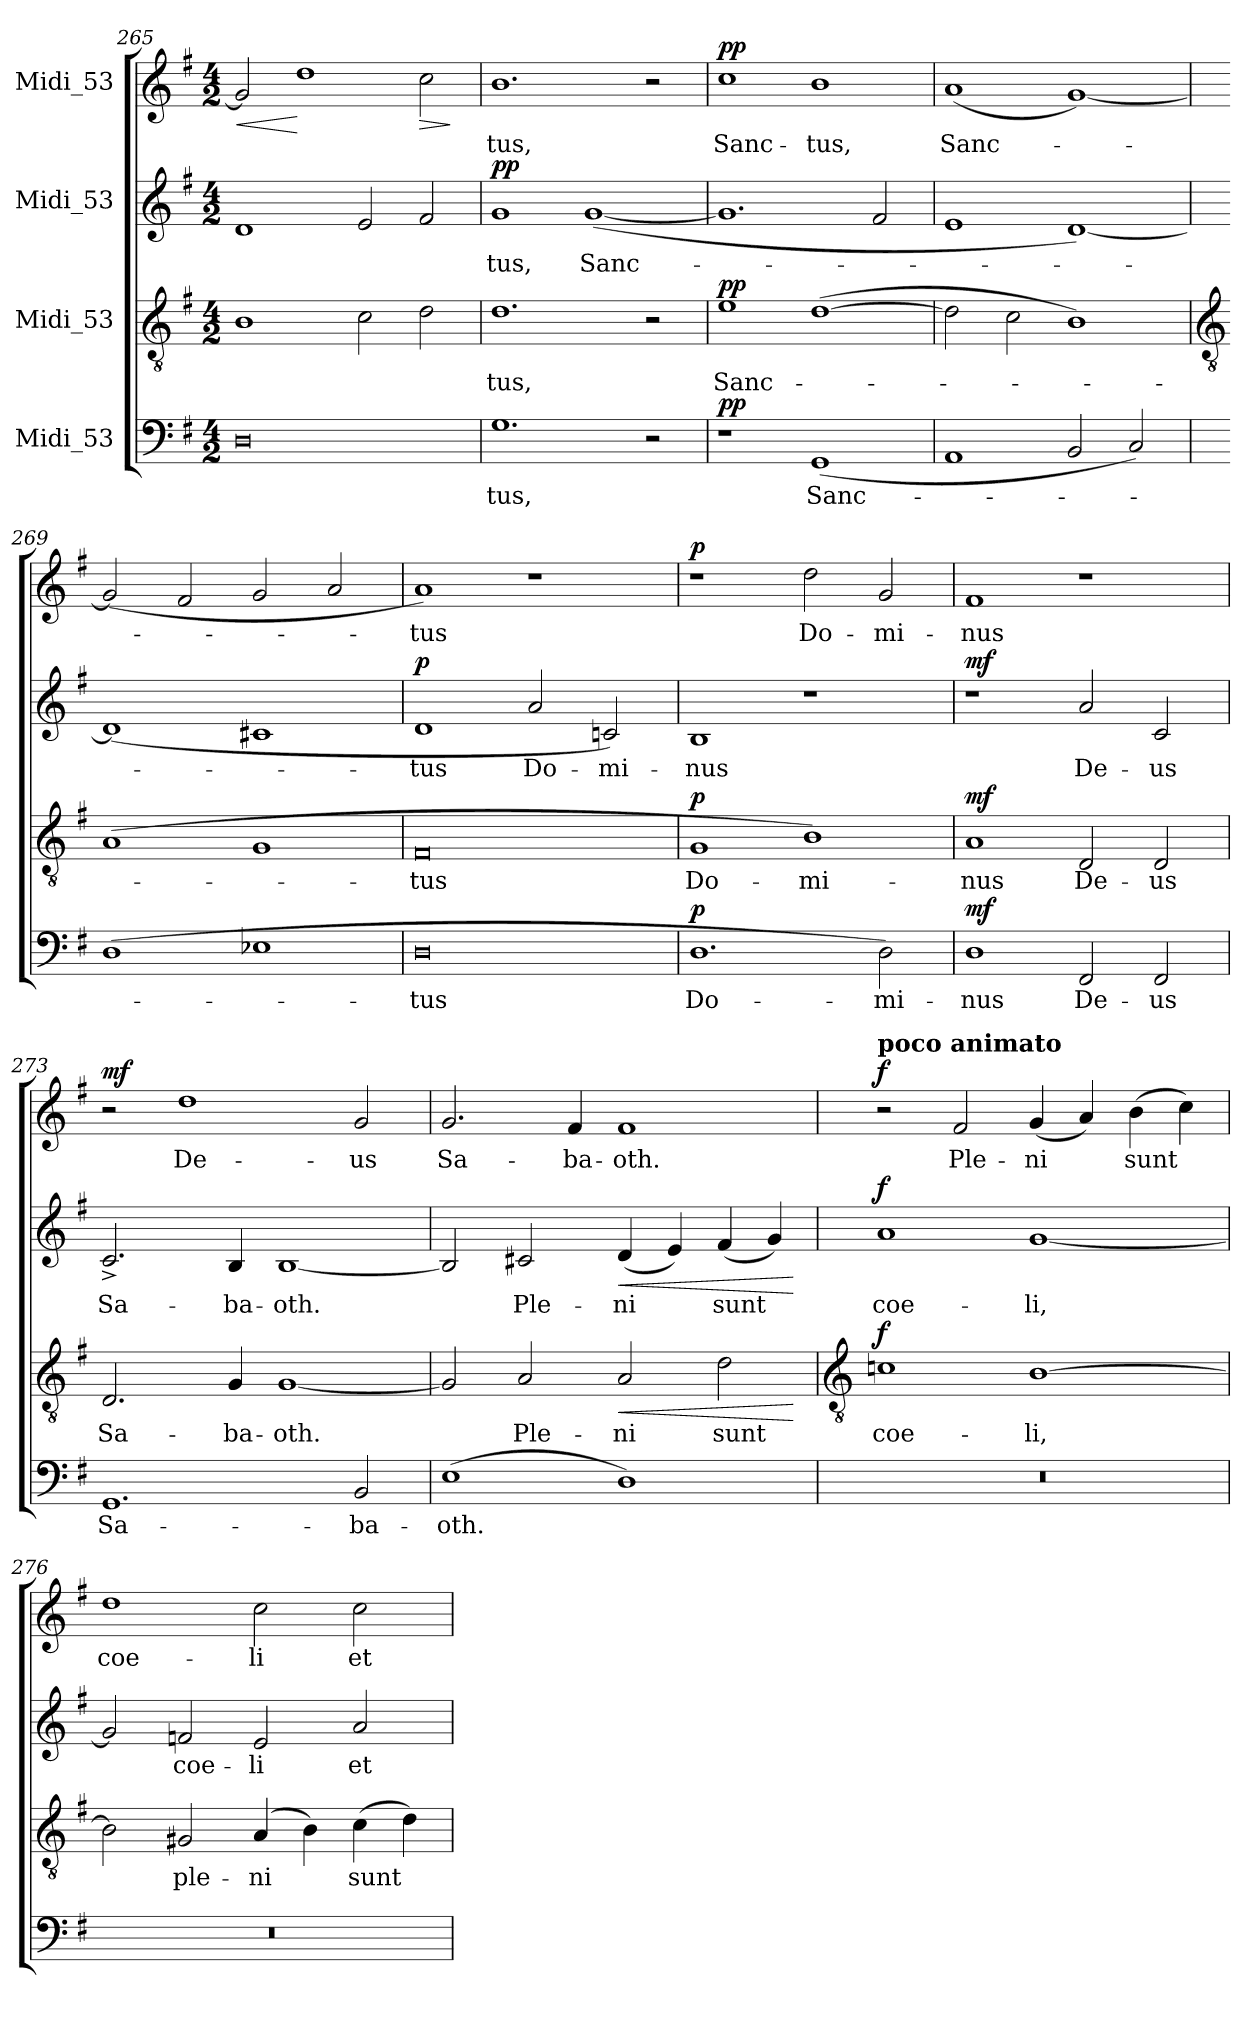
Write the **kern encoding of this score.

**kern	**text	**dynam	**kern	**text	**dynam	**kern	**text	**dynam	**kern	**text	**dynam
*part4	*part4	*part4	*part3	*part3	*part3	*part2	*part2	*part2	*part1	*part1	*part1
*staff4	*staff4	*staff4	*staff3	*staff3	*staff3	*staff2	*staff2	*staff2	*staff1	*staff1	*staff1
*I"Midi_53	*	*	*I"Midi_53	*	*	*I"Midi_53	*	*	*I"Midi_53	*	*
*clefF4	*	*	*clefGv2	*	*	*clefG2	*	*	*clefG2	*	*
*k[f#]	*	*	*k[f#]	*	*	*k[f#]	*	*	*k[f#]	*	*
*G:	*	*	*G:	*	*	*G:	*	*	*G:	*	*
*M4/2	*	*	*M4/2	*	*	*M4/2	*	*	*M4/2	*	*
=265	=265	=265	=265	=265	=265	=265	=265	=265	=265	=265	=265
!	!	!	!	!	!	!	!	!	!	!	!LO:HP:b
0D	.	.	1B	.	.	1d	.	.	2g/]	.	<
.	.	.	.	.	.	.	.	.	1dd	.	[
.	.	.	2c\	.	.	2e/	.	.	.	.	.
!	!	!	!	!	!	!	!	!	!	!	!LO:HP:b
.	.	.	2d\	.	.	2f#/	.	.	2cc\	.	>
.	.	.	.	.	.	.	.	.	.	.	]
=266	=266	=266	=266	=266	=266	=266	=266	=266	=266	=266	=266
!	!LO:LY:b	!	!	!LO:LY:b	!	!	!LO:LY:b	!LO:DY:a	!	!LO:LY:b	!
1.G	-tus,	.	1.d	-tus,	.	1g	-tus,	pp	1.b	-tus,	.
!	!	!	!	!	!	!	!LO:LY:b	!	!	!	!
.	.	.	.	.	.	(<[1g	Sanc-	.	.	.	.
2r	.	.	2r	.	.	.	.	.	2r	.	.
=267	=267	=267	=267	=267	=267	=267	=267	=267	=267	=267	=267
!	!	!LO:DY:a	!	!LO:LY:b	!LO:DY:a	!	!	!	!	!LO:LY:b	!LO:DY:a
1r	.	pp	1e	Sanc-	pp	1.g]	.	.	1cc	Sanc-	pp
!	!LO:LY:b	!	!	!	!	!	!	!	!	!LO:LY:b	!
(<1GG	Sanc-	.	(>[1d	.	.	.	.	.	1b	-tus,	.
.	.	.	.	.	.	2f#/	.	.	.	.	.
=268	=268	=268	=268	=268	=268	=268	=268	=268	=268	=268	=268
!	!	!	!	!	!	!	!	!	!	!LO:LY:b	!
1AA	.	.	2d\]	.	.	1e	.	.	(<1a	Sanc-	.
.	.	.	2c\	.	.	.	.	.	.	.	.
2BB/	.	.	1B)	.	.	[1d)	.	.	[1g)	.	.
2C/)	.	.	.	.	.	.	.	.	.	.	.
!!LO:LB:g=z
=269	=269	=269	=269	=269	=269	=269	=269	=269	=269	=269	=269
*	*	*	*clefGv2	*	*	*	*	*	*	*	*
(>1D	.	.	(>1A	.	.	(>1d]	.	.	(>2g/]	.	.
.	.	.	.	.	.	.	.	.	2f#/	.	.
1E-X	.	.	1G	.	.	1c#X	.	.	2g/	.	.
.	.	.	.	.	.	.	.	.	2a/	.	.
=270	=270	=270	=270	=270	=270	=270	=270	=270	=270	=270	=270
!	!LO:LY:b	!	!	!LO:LY:b	!	!	!LO:LY:b	!LO:DY:a	!	!LO:LY:b	!
0D	-tus	.	0F#	-tus	.	1d	-tus	p	1a)	-tus	.
!	!	!	!	!	!	!	!LO:LY:b	!	!	!	!
.	.	.	.	.	.	2a/	Do-	.	1r	.	.
!	!	!	!	!	!	!	!LO:LY:b	!	!	!	!
.	.	.	.	.	.	2cn/)	-mi-	.	.	.	.
=271	=271	=271	=271	=271	=271	=271	=271	=271	=271	=271	=271
!	!LO:LY:b	!LO:DY:a	!	!LO:LY:b	!LO:DY:a	!	!LO:LY:b	!	!	!	!LO:DY:a
1.D	Do-	p	1G	Do-	p	1B	-nus	.	1r	.	p
!	!	!	!	!LO:LY:b	!	!	!	!	!	!LO:LY:b	!
.	.	.	1B)	-mi-	.	1r	.	.	2dd\	Do-	.
!	!LO:LY:b	!	!	!	!	!	!	!	!	!LO:LY:b	!
2D\)	-mi-	.	.	.	.	.	.	.	2g/	-mi-	.
=272	=272	=272	=272	=272	=272	=272	=272	=272	=272	=272	=272
!	!LO:LY:b	!LO:DY:a	!	!LO:LY:b	!LO:DY:a	!	!	!LO:DY:a	!	!LO:LY:b	!
1D	-nus	mf	1A	-nus	mf	1r	.	mf	1f#	-nus	.
!	!LO:LY:b	!	!	!LO:LY:b	!	!	!LO:LY:b	!	!	!	!
2FF#/	De-	.	2D/	De-	.	2a/	De-	.	1r	.	.
!	!LO:LY:b	!	!	!LO:LY:b	!	!	!LO:LY:b	!	!	!	!
2FF#/	-us	.	2D/	-us	.	2c/	-us	.	.	.	.
=273	=273	=273	=273	=273	=273	=273	=273	=273	=273	=273	=273
!	!LO:LY:b	!	!	!LO:LY:b	!	!	!LO:LY:b	!	!	!	!LO:DY:a
1.GG	Sa-	.	2.D/	Sa-	.	2.c^/	Sa-	.	2r	.	mf
!	!	!	!	!	!	!	!	!	!	!LO:LY:b	!
.	.	.	.	.	.	.	.	.	1dd	De-	.
!	!	!	!	!LO:LY:b	!	!	!LO:LY:b	!	!	!	!
.	.	.	4G/	-ba-	.	4B/	-ba-	.	.	.	.
!	!	!	!	!LO:LY:b	!	!	!LO:LY:b	!	!	!	!
.	.	.	[1G	-oth.	.	[1B	-oth.	.	.	.	.
!	!LO:LY:b	!	!	!	!	!	!	!	!	!LO:LY:b	!
2BB/	-ba-	.	.	.	.	.	.	.	2g/	-us	.
=274	=274	=274	=274	=274	=274	=274	=274	=274	=274	=274	=274
!	!LO:LY:b	!	!	!	!	!	!	!	!	!LO:LY:b	!
(>1E	-oth.	.	2G/]	.	.	2B/]	.	.	2.g/	Sa-	.
!	!	!	!	!LO:LY:b	!	!	!LO:LY:b	!	!	!	!
.	.	.	2A/	Ple-	.	2c#X/	Ple-	.	.	.	.
!	!	!	!	!	!	!	!	!	!	!LO:LY:b	!
.	.	.	.	.	.	.	.	.	4f#/	-ba-	.
!	!	!	!	!LO:LY:b	!LO:HP:b	!	!LO:LY:b	!LO:HP:b	!	!LO:LY:b	!
1D)	.	.	2A/	-ni	<	(<4d/	-ni	<	1f#	-oth.	.
.	.	.	.	.	.	4e/)	.	.	.	.	.
!	!	!	!	!LO:LY:b	!	!	!LO:LY:b	!	!	!	!
.	.	.	2d\	sunt	.	(<4f#/	sunt	.	.	.	.
.	.	.	.	.	.	4g/)	.	.	.	.	.
.	.	.	.	.	[	.	.	[	.	.	.
!!LO:LB:g=z
=275	=275	=275	=275	=275	=275	=275	=275	=275	=275	=275	=275
*	*	*	*clefGv2	*	*	*	*	*	*	*	*
!	!	!	!	!	!	!	!	!	!LO:TX:a:B:t=poco animato	!	!
!	!	!	!	!LO:LY:b	!LO:DY:a	!	!LO:LY:b	!LO:DY:a	!	!	!LO:DY:b
0r	.	.	1cn	coe-	f	1a	coe-	f	2r	.	f
!	!	!	!	!	!	!	!	!	!	!LO:LY:b	!
.	.	.	.	.	.	.	.	.	2f#/	Ple-	.
!	!	!	!	!LO:LY:b	!	!	!LO:LY:b	!	!	!LO:LY:b	!
.	.	.	[1B	-li,	.	[1g	-li,	.	(<4g/	-ni	.
.	.	.	.	.	.	.	.	.	4a/)	.	.
!	!	!	!	!	!	!	!	!	!	!LO:LY:b	!
.	.	.	.	.	.	.	.	.	(>4b\	sunt	.
.	.	.	.	.	.	.	.	.	4cc\)	.	.
=276	=276	=276	=276	=276	=276	=276	=276	=276	=276	=276	=276
!	!	!	!	!	!	!	!	!	!	!LO:LY:b	!
0r	.	.	2B\]	.	.	2g/]	.	.	1dd	coe-	.
!	!	!	!	!LO:LY:b	!	!	!LO:LY:b	!	!	!	!
.	.	.	2G#X/	ple-	.	2fn/	coe-	.	.	.	.
!	!	!	!	!LO:LY:b	!	!	!LO:LY:b	!	!	!LO:LY:b	!
.	.	.	(<4A/	-ni	.	2e/	-li	.	2cc\	-li	.
.	.	.	4B\)	.	.	.	.	.	.	.	.
!	!	!	!	!LO:LY:b	!	!	!LO:LY:b	!	!	!LO:LY:b	!
.	.	.	(>4c\	sunt	.	2a/	et	.	2cc\	et	.
.	.	.	4d\)	.	.	.	.	.	.	.	.
=	=	=	=	=	=	=	=	=	=	=	=
*-	*-	*-	*-	*-	*-	*-	*-	*-	*-	*-	*-
